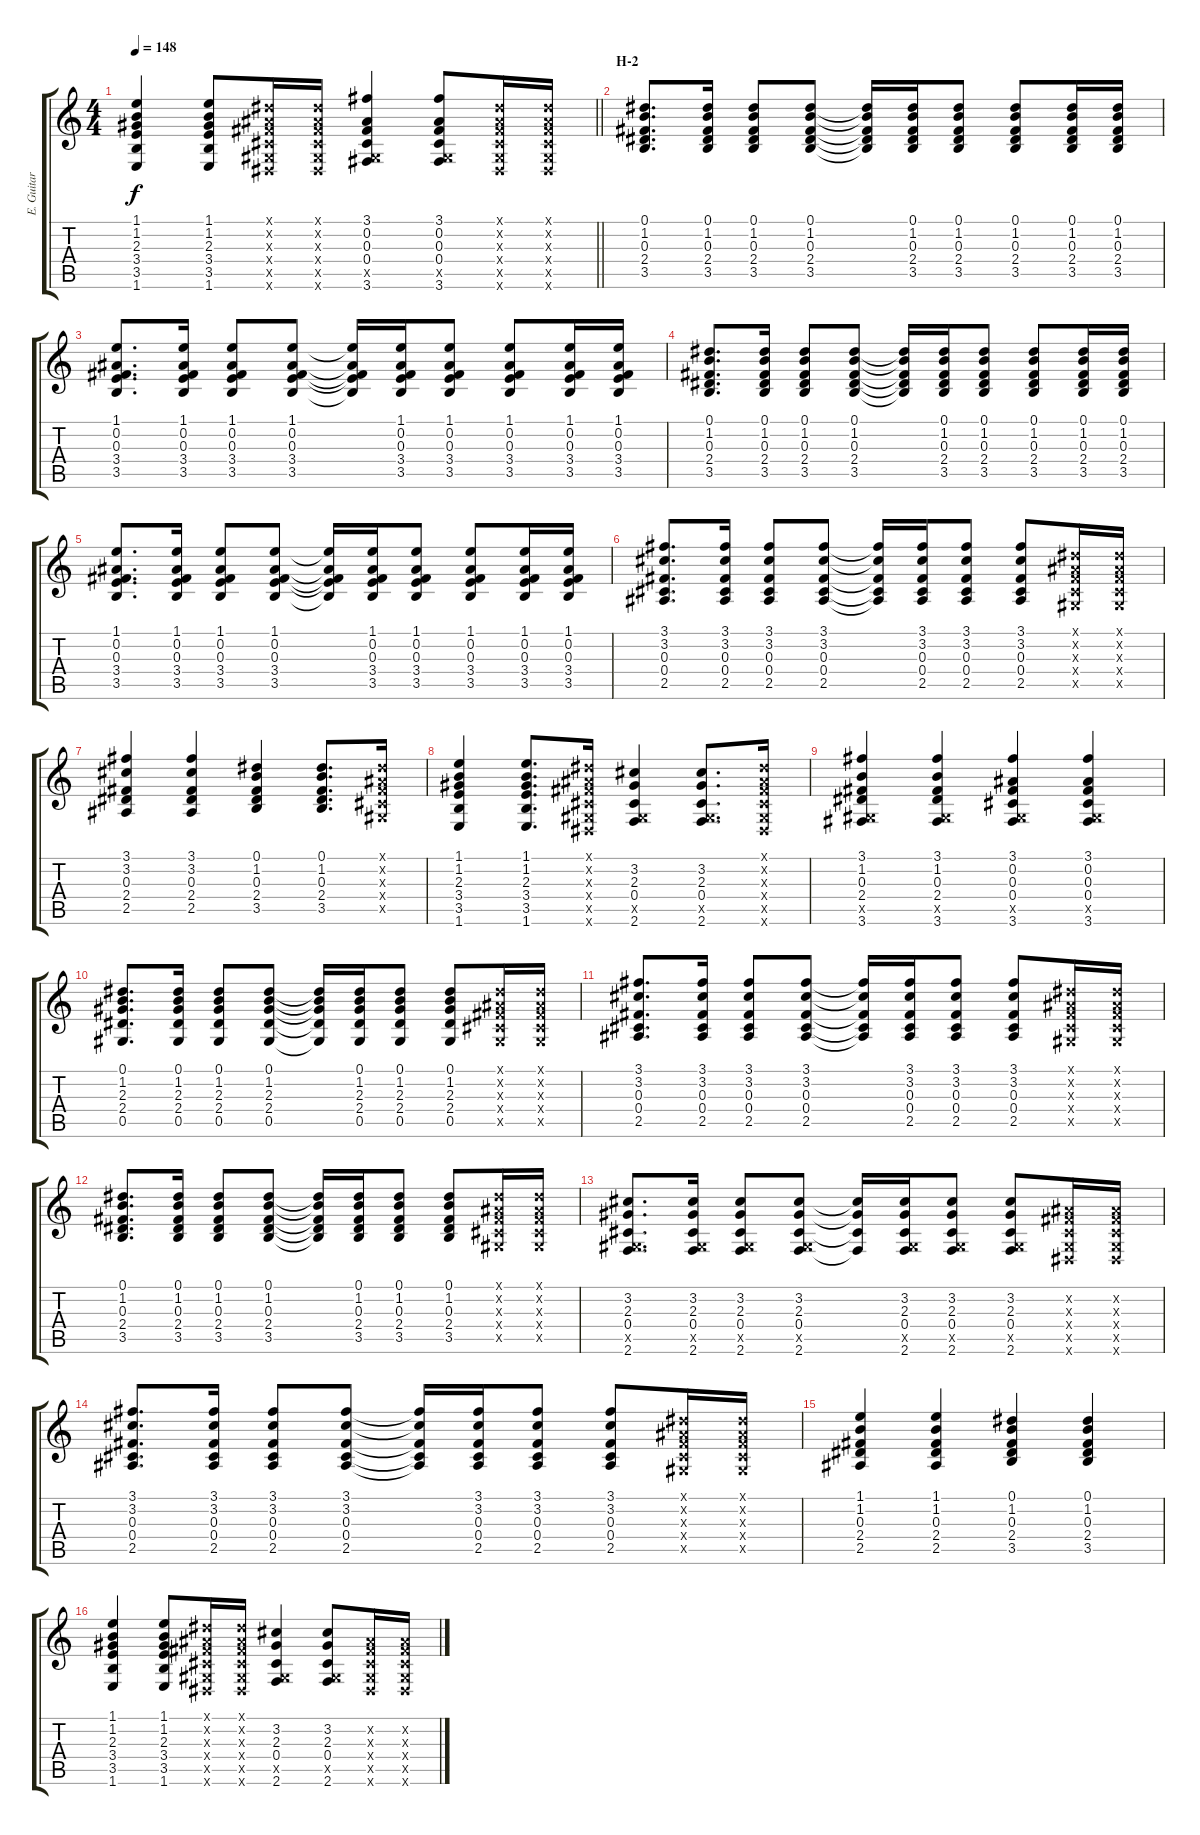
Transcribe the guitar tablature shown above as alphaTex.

\track ("E. Guitar III (L. Channel)" "E. Guitar ") {instrument overdrivenguitar}
\staff {score tabs}
\tuning (Eb4 Bb3 Gb3 Db3 Ab2 Eb2) {hide}
\ts (4 4)
\tempo 148
\clef g2
\barLineRight lightlight
\ks c
(1.1 1.2 2.3 3.4 3.5 1.6).4{dy f} (1.1 1.2 2.3 3.4 3.5 1.6).8 (0.1{x} 0.2{x} 0.3{x} 0.4{x} 0.5{x} 0.6{x}).16 (0.1{x} 0.2{x} 0.3{x} 0.4{x} 0.5{x} 0.6{x}).16 (3.1 0.2 0.3 0.4 0.5{x} 3.6).4 (3.1 0.2 0.3 0.4 0.5{x} 3.6).8 (0.1{x} 0.2{x} 0.3{x} 0.4{x} 0.5{x} 0.6{x}).16 (0.1{x} 0.2{x} 0.3{x} 0.4{x} 0.5{x} 0.6{x}).16 |
\section ("" "H-2")
(0.1 1.2 0.3 2.4 3.5).8{d} (0.1 1.2 0.3 2.4 3.5).16 (0.1 1.2 0.3 2.4 3.5).8 (0.1 1.2 0.3 2.4 3.5).8 (0.1{t} 1.2{t} 0.3{t} 2.4{t} 3.5{t}).16 (0.1 1.2 0.3 2.4 3.5).16 (0.1 1.2 0.3 2.4 3.5).8 (0.1 1.2 0.3 2.4 3.5).8 (0.1 1.2 0.3 2.4 3.5).16 (0.1 1.2 0.3 2.4 3.5).16 |
(1.1 0.2 0.3 3.4 3.5).8{d} (1.1 0.2 0.3 3.4 3.5).16 (1.1 0.2 0.3 3.4 3.5).8 (1.1 0.2 0.3 3.4 3.5).8 (1.1{t} 0.2{t} 0.3{t} 3.4{t} 3.5{t}).16 (1.1 0.2 0.3 3.4 3.5).16 (1.1 0.2 0.3 3.4 3.5).8 (1.1 0.2 0.3 3.4 3.5).8 (1.1 0.2 0.3 3.4 3.5).16 (1.1 0.2 0.3 3.4 3.5).16 |
(0.1 1.2 0.3 2.4 3.5).8{d} (0.1 1.2 0.3 2.4 3.5).16 (0.1 1.2 0.3 2.4 3.5).8 (0.1 1.2 0.3 2.4 3.5).8 (0.1{t} 1.2{t} 0.3{t} 2.4{t} 3.5{t}).16 (0.1 1.2 0.3 2.4 3.5).16 (0.1 1.2 0.3 2.4 3.5).8 (0.1 1.2 0.3 2.4 3.5).8 (0.1 1.2 0.3 2.4 3.5).16 (0.1 1.2 0.3 2.4 3.5).16 |
(1.1 0.2 0.3 3.4 3.5).8{d} (1.1 0.2 0.3 3.4 3.5).16 (1.1 0.2 0.3 3.4 3.5).8 (1.1 0.2 0.3 3.4 3.5).8 (1.1{t} 0.2{t} 0.3{t} 3.4{t} 3.5{t}).16 (1.1 0.2 0.3 3.4 3.5).16 (1.1 0.2 0.3 3.4 3.5).8 (1.1 0.2 0.3 3.4 3.5).8 (1.1 0.2 0.3 3.4 3.5).16 (1.1 0.2 0.3 3.4 3.5).16 |
(3.1 3.2 0.3 0.4 2.5).8{d} (3.1 3.2 0.3 0.4 2.5).16 (3.1 3.2 0.3 0.4 2.5).8 (3.1 3.2 0.3 0.4 2.5).8 (3.1{t} 3.2{t} 0.3{t} 0.4{t} 2.5{t}).16 (3.1 3.2 0.3 0.4 2.5).16 (3.1 3.2 0.3 0.4 2.5).8 (3.1 3.2 0.3 0.4 2.5).8 (0.1{x} 0.2{x} 0.3{x} 0.4{x} 0.5{x}).16 (0.1{x} 0.2{x} 0.3{x} 0.4{x} 0.5{x}).16 |
(3.1 3.2 0.3 2.4 2.5).4 (3.1 3.2 0.3 2.4 2.5).4 (0.1 1.2 0.3 2.4 3.5).4 (0.1 1.2 0.3 2.4 3.5).8{d} (0.1{x} 0.2{x} 0.3{x} 0.4{x} 0.5{x}).16 |
(1.1 1.2 2.3 3.4 3.5 1.6).4 (1.1 1.2 2.3 3.4 3.5 1.6).8{d} (0.1{x} 0.2{x} 0.3{x} 0.4{x} 0.5{x} 0.6{x}).16 (3.2 2.3 0.4 0.5{x} 2.6).4 (3.2 2.3 0.4 0.5{x} 2.6).8{d} (0.1{x} 0.2{x} 0.3{x} 0.4{x} 0.5{x} 0.6{x}).16 |
(3.1 1.2 0.3 2.4 0.5{x} 3.6).4 (3.1 1.2 0.3 2.4 0.5{x} 3.6).4 (3.1 0.2 0.3 0.4 0.5{x} 3.6).4 (3.1 0.2 0.3 0.4 0.5{x} 3.6).4 |
(0.1 1.2 2.3 2.4 0.5).8{d} (0.1 1.2 2.3 2.4 0.5).16 (0.1 1.2 2.3 2.4 0.5).8 (0.1 1.2 2.3 2.4 0.5).8 (0.1{t} 1.2{t} 2.3{t} 2.4{t} 0.5{t}).16 (0.1 1.2 2.3 2.4 0.5).16 (0.1 1.2 2.3 2.4 0.5).8 (0.1 1.2 2.3 2.4 0.5).8 (0.1{x} 0.2{x} 0.3{x} 0.4{x} 0.5{x}).16 (0.1{x} 0.2{x} 0.3{x} 0.4{x} 0.5{x}).16 |
(3.1 3.2 0.3 0.4 2.5).8{d} (3.1 3.2 0.3 0.4 2.5).16 (3.1 3.2 0.3 0.4 2.5).8 (3.1 3.2 0.3 0.4 2.5).8 (3.1{t} 3.2{t} 0.3{t} 0.4{t} 2.5{t}).16 (3.1 3.2 0.3 0.4 2.5).16 (3.1 3.2 0.3 0.4 2.5).8 (3.1 3.2 0.3 0.4 2.5).8 (0.1{x} 0.2{x} 0.3{x} 0.4{x} 0.5{x}).16 (0.1{x} 0.2{x} 0.3{x} 0.4{x} 0.5{x}).16 |
(0.1 1.2 0.3 2.4 3.5).8{d} (0.1 1.2 0.3 2.4 3.5).16 (0.1 1.2 0.3 2.4 3.5).8 (0.1 1.2 0.3 2.4 3.5).8 (0.1{t} 1.2{t} 0.3{t} 2.4{t} 3.5{t}).16 (0.1 1.2 0.3 2.4 3.5).16 (0.1 1.2 0.3 2.4 3.5).8 (0.1 1.2 0.3 2.4 3.5).8 (0.1{x} 0.2{x} 0.3{x} 0.4{x} 0.5{x}).16 (0.1{x} 0.2{x} 0.3{x} 0.4{x} 0.5{x}).16 |
(3.2 2.3 0.4 0.5{x} 2.6).8{d} (3.2 2.3 0.4 0.5{x} 2.6).16 (3.2 2.3 0.4 0.5{x} 2.6).8 (3.2 2.3 0.4 0.5{x} 2.6).8 (3.2{t} 2.3{t} 0.4{t} 2.6{t}).16 (3.2 2.3 0.4 0.5{x} 2.6).16 (3.2 2.3 0.4 0.5{x} 2.6).8 (3.2 2.3 0.4 0.5{x} 2.6).8 (0.2{x} 0.3{x} 0.4{x} 0.5{x} 0.6{x}).16 (0.2{x} 0.3{x} 0.4{x} 0.5{x} 0.6{x}).16 |
(3.1 3.2 0.3 0.4 2.5).8{d} (3.1 3.2 0.3 0.4 2.5).16 (3.1 3.2 0.3 0.4 2.5).8 (3.1 3.2 0.3 0.4 2.5).8 (3.1{t} 3.2{t} 0.3{t} 0.4{t} 2.5{t}).16 (3.1 3.2 0.3 0.4 2.5).16 (3.1 3.2 0.3 0.4 2.5).8 (3.1 3.2 0.3 0.4 2.5).8 (0.1{x} 0.2{x} 0.3{x} 0.4{x} 0.5{x}).16 (0.1{x} 0.2{x} 0.3{x} 0.4{x} 0.5{x}).16 |
(1.1 1.2 0.3 2.4 2.5).4 (1.1 1.2 0.3 2.4 2.5).4 (0.1 1.2 0.3 2.4 3.5).4 (0.1 1.2 0.3 2.4 3.5).4 |
(1.1 1.2 2.3 3.4 3.5 1.6).4 (1.1 1.2 2.3 3.4 3.5 1.6).8 (0.1{x} 0.2{x} 0.3{x} 0.4{x} 0.5{x} 0.6{x}).16 (0.1{x} 0.2{x} 0.3{x} 0.4{x} 0.5{x} 0.6{x}).16 (3.2 2.3 0.4 0.5{x} 2.6).4 (3.2 2.3 0.4 0.5{x} 2.6).8 (0.2{x} 0.3{x} 0.4{x} 0.5{x} 0.6{x}).16 (0.2{x} 0.3{x} 0.4{x} 0.5{x} 0.6{x}).16
